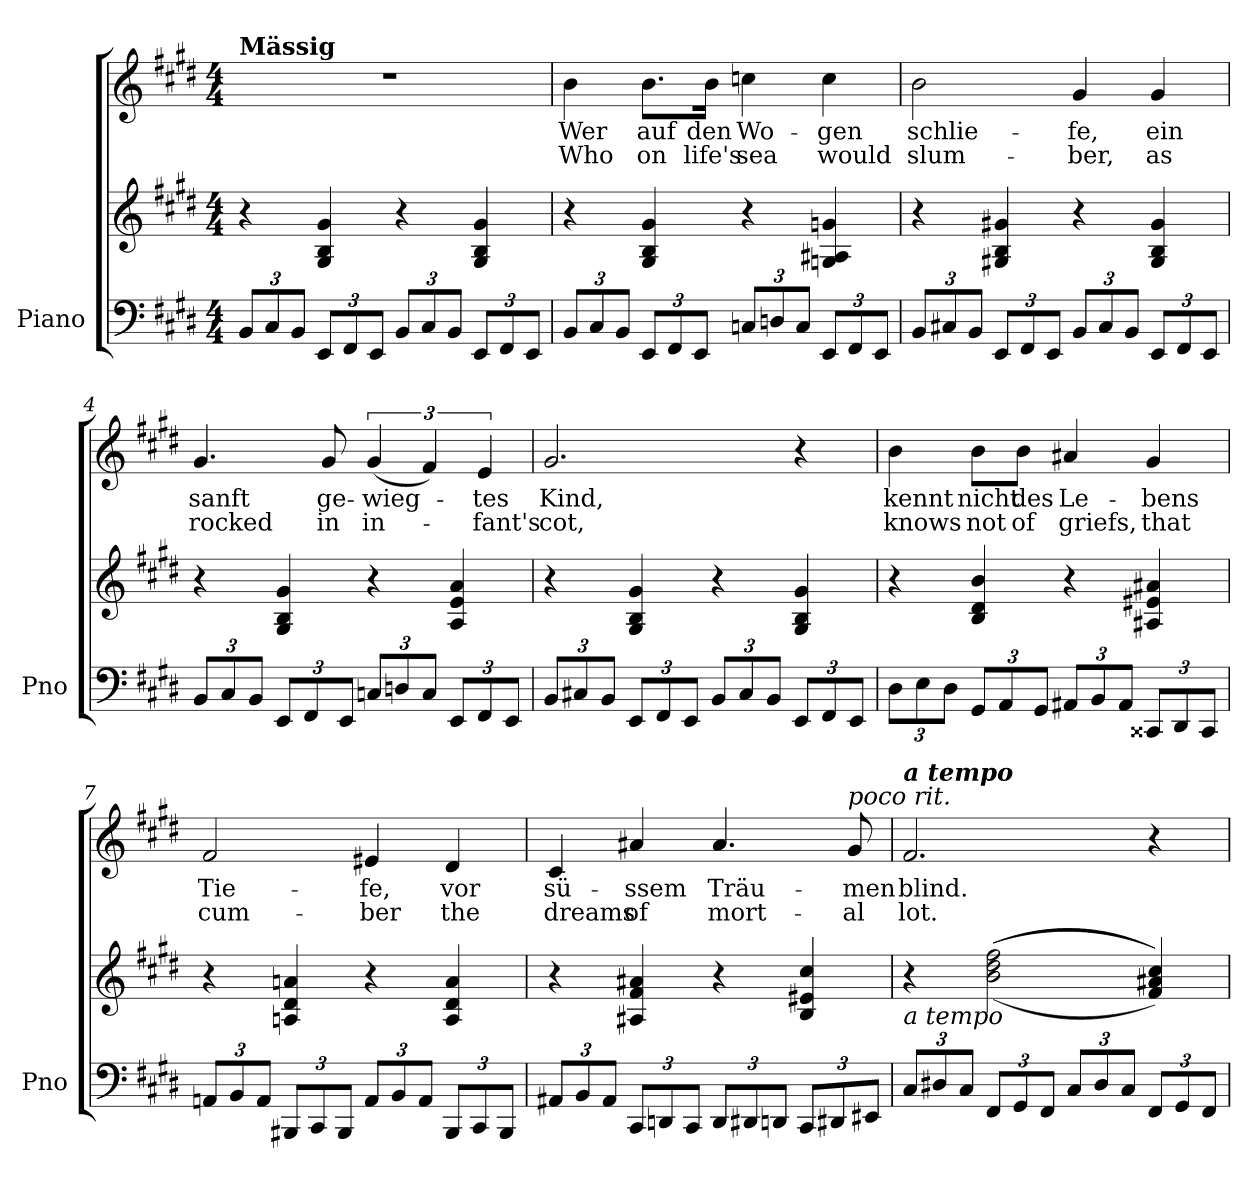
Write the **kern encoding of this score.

**kern	**kern	**dynam	**kern	**text	**text
*part2	*part2	*part2	*part1	*part1	*part1
*staff3	*staff2	*staff2/3	*staff1	*staff1	*staff1
*I"Piano	*	*	*	*	*
*I'Pno	*	*	*	*	*
*clefF4	*clefG2	*	*clefG2	*	*
*k[f#c#g#d#]	*k[f#c#g#d#]	*	*k[f#c#g#d#]	*	*
*M4/4	*M4/4	*	*M4/4	*	*
*Xbrackettup	*	*	*	*	*
=1	=1	=1	=1	=1	=1
!	!	!	!LO:TX:a:B:t=Mässig	!	!
!	!	!LO:DY:b	!	!	!
!	!	!LO:DY:n=1:b	!	!	!
12BB/L	4r	p other-dynamics	1r	.	.
12C#/	.	.	.	.	.
12BB/J	.	.	.	.	.
12EE/L	4G#/ 4B/ 4g#/	.	.	.	.
12FF#/	.	.	.	.	.
12EE/J	.	.	.	.	.
12BB/L	4r	.	.	.	.
12C#/	.	.	.	.	.
12BB/J	.	.	.	.	.
12EE/L	4G#/ 4B/ 4g#/	.	.	.	.
12FF#/	.	.	.	.	.
12EE/J	.	.	.	.	.
=2	=2	=2	=2	=2	=2
!	!	!	!	!LO:LY:b	!LO:LY:b
12BB/L	4r	.	4b\	Wer	Who
12C#/	.	.	.	.	.
12BB/J	.	.	.	.	.
!	!	!	!	!LO:LY:b	!LO:LY:b
12EE/L	4G#/ 4B/ 4g#/	.	8.b\L	auf	on
12FF#/	.	.	.	.	.
12EE/J	.	.	.	.	.
!	!	!	!	!LO:LY:b	!LO:LY:b
.	.	.	16b\Jk	den	life's
!	!	!	!	!LO:LY:b	!LO:LY:b
12Cn/L	4r	.	4ccn\	Wo-	sea
12Dn/	.	.	.	.	.
12C/J	.	.	.	.	.
!	!	!	!	!LO:LY:b	!LO:LY:b
12EE/L	4Gn/ 4A#X/ 4gn/	.	4cc\	-gen	would
12FF#/	.	.	.	.	.
12EE/J	.	.	.	.	.
!!LO:LB:g=z
=3	=3	=3	=3	=3	=3
!	!	!	!	!LO:LY:b	!LO:LY:b
12BB/L	4r	.	2b\	schlie-	slum-
12C#X/	.	.	.	.	.
12BB/J	.	.	.	.	.
12EE/L	4G#X/ 4B/ 4g#X/	.	.	.	.
12FF#/	.	.	.	.	.
12EE/J	.	.	.	.	.
!	!	!	!	!LO:LY:b	!LO:LY:b
12BB/L	4r	.	4g#/	-fe,	-ber,
12C#/	.	.	.	.	.
12BB/J	.	.	.	.	.
!	!	!	!	!LO:LY:b	!LO:LY:b
12EE/L	4G#/ 4B/ 4g#/	.	4g#/	ein	as
12FF#/	.	.	.	.	.
12EE/J	.	.	.	.	.
=4	=4	=4	=4	=4	=4
!	!	!	!	!LO:LY:b	!LO:LY:b
12BB/L	4r	.	4.g#/	sanft	rocked
12C#/	.	.	.	.	.
12BB/J	.	.	.	.	.
12EE/L	4G#/ 4B/ 4g#/	.	.	.	.
12FF#/	.	.	.	.	.
!	!	!	!	!LO:LY:b	!LO:LY:b
.	.	.	8g#/	ge-	in
12EE/J	.	.	.	.	.
!	!	!	!	!LO:LY:b	!LO:LY:b
12Cn/L	4r	.	(<6g#/	-wieg-	in-
12Dn/	.	.	.	.	.
12C/J	.	.	6f#/)	.	.
12EE/L	4A/ 4e/ 4a/	.	.	.	.
!	!	!	!	!LO:LY:b	!LO:LY:b
12FF#/	.	.	6e/	-tes	-fant's
12EE/J	.	.	.	.	.
=5	=5	=5	=5	=5	=5
!	!	!	!	!LO:LY:b	!LO:LY:b
12BB/L	4r	.	2.g#/	Kind,	cot,
12C#X/	.	.	.	.	.
12BB/J	.	.	.	.	.
12EE/L	4G#/ 4B/ 4g#/	.	.	.	.
12FF#/	.	.	.	.	.
12EE/J	.	.	.	.	.
12BB/L	4r	.	.	.	.
12C#/	.	.	.	.	.
12BB/J	.	.	.	.	.
12EE/L	4G#/ 4B/ 4g#/	.	4r	.	.
12FF#/	.	.	.	.	.
12EE/J	.	.	.	.	.
!!LO:LB:g=z
=6	=6	=6	=6	=6	=6
!	!	!	!	!LO:LY:b	!LO:LY:b
12D#\L	4r	.	4b\	kennt	knows
12E\	.	.	.	.	.
12D#\J	.	.	.	.	.
!	!	!	!	!LO:LY:b	!LO:LY:b
12GG#/L	4B/ 4d#/ 4b/	.	8b\L	nicht	not
12AA/	.	.	.	.	.
!	!	!	!	!LO:LY:b	!LO:LY:b
.	.	.	8b\J	des	of
12GG#/J	.	.	.	.	.
!	!	!	!	!LO:LY:b	!LO:LY:b
12AA#X/L	4r	.	4a#X/	Le-	griefs,
12BB/	.	.	.	.	.
12AA#/J	.	.	.	.	.
!	!	!	!	!LO:LY:b	!LO:LY:b
12CC##X/L	4A#X/ 4e#X/ 4a#X/	.	4g#/	-bens	that
12DD#/	.	.	.	.	.
12CC##/J	.	.	.	.	.
=7	=7	=7	=7	=7	=7
!	!	!	!	!LO:LY:b	!LO:LY:b
12AAn/L	4r	.	2f#/	Tie-	cum-
12BB/	.	.	.	.	.
12AA/J	.	.	.	.	.
12BBB#X/L	4An/ 4d#/ 4an/	.	.	.	.
12CC#/	.	.	.	.	.
12BBB#/J	.	.	.	.	.
!	!	!	!	!LO:LY:b	!LO:LY:b
12AA/L	4r	.	4e#X/	-fe,	-ber
12BB/	.	.	.	.	.
12AA/J	.	.	.	.	.
!	!	!	!	!LO:LY:b	!LO:LY:b
12BBB#/L	4A/ 4d#/ 4a/	.	4d#/	vor	the
12CC#/	.	.	.	.	.
12BBB#/J	.	.	.	.	.
=8	=8	=8	=8	=8	=8
!	!	!	!	!LO:LY:b	!LO:LY:b
12AA#X/L	4r	.	4c#/	sü-	dreams
12BB/	.	.	.	.	.
12AA#/J	.	.	.	.	.
!	!	!	!	!LO:LY:b	!LO:LY:b
12CC#/L	4A#X/ 4f#/ 4a#X/	.	4a#X/	-ssem	of
12DDn/	.	.	.	.	.
12CC#/J	.	.	.	.	.
!	!	!	!	!LO:LY:b	!LO:LY:b
12DD/L	4r	.	4.a#/	Träu-	mort-
12DD#X/	.	.	.	.	.
12DDn/J	.	.	.	.	.
12CC#/L	4B/ 4e#X/ 4cc#/	.	.	.	.
12DD#X/	.	.	.	.	.
!	!	!	!LO:TX:a:i:t=poco rit.	!	!
!	!	!	!	!LO:LY:b	!LO:LY:b
.	.	.	8g#/	-men	-al
12EE#X/J	.	.	.	.	.
!!LO:PB:g=z
=9	=9	=9	=9	=9	=9
!	!	!	!LO:TX:a:Bi:t=a tempo	!	!
!LO:TX:a:i:t=a tempo	!	!	!	!	!
!	!	!	!	!LO:LY:b	!LO:LY:b
12C#/L	4r	.	2.f#/	blind.	lot.
12D#X/	.	.	.	.	.
12C#/J	.	.	.	.	.
12FF#/L	(>(>(>2b\ 2dd#\ 2ff#\	.	.	.	.
12GG#/	.	.	.	.	.
12FF#/J	.	.	.	.	.
12C#/L	.	.	.	.	.
12D#/	.	.	.	.	.
12C#/J	.	.	.	.	.
12FF#/L	4f#/ 4a#X/ 4cc#/)))	.	4r	.	.
12GG#/	.	.	.	.	.
12FF#/J	.	.	.	.	.
=	=	=	=	=	=
*-	*-	*-	*-	*-	*-
